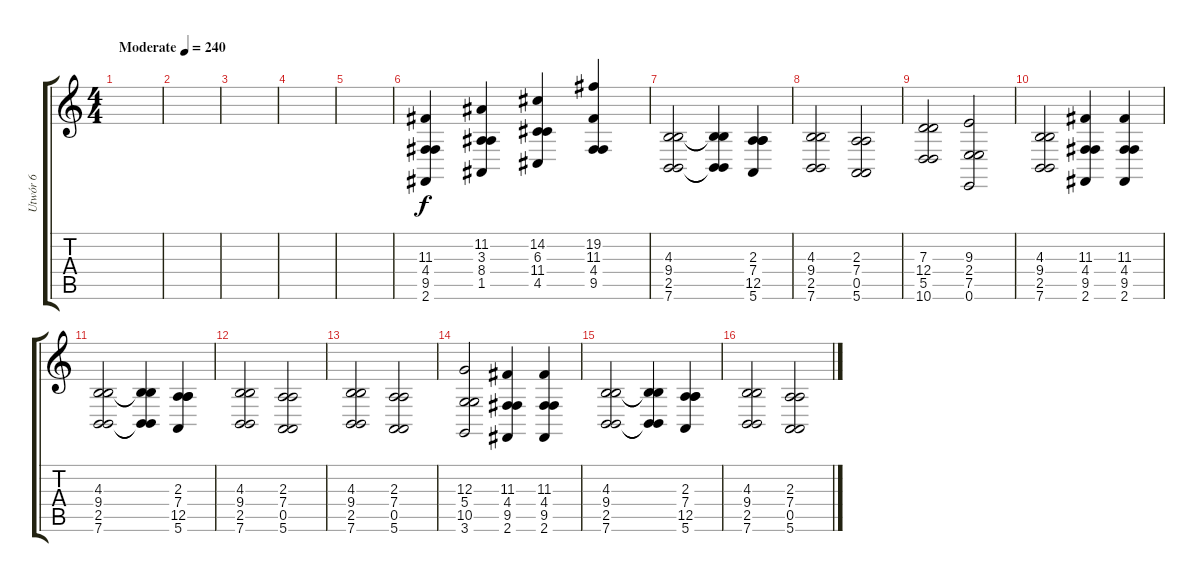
\track ("Utwór 6" "Utwór 6") {instrument pad2warm}
\staff {score tabs}
\tuning (E4 B3 G3 D3 A2 E2) {hide}
\ts (4 4)
\tempo (240 "Moderate")
\clef g2
\ks c
|
|
|
|
|
(11.3 4.4 9.5 2.6).4 (11.2 3.3 8.4 1.5).4 (14.2 6.3 11.4 4.5).4 (19.2 11.3 4.4 9.5).4 |
(4.3 9.4 2.5 7.6).2 (4.3{t} 9.4{t} 2.5{t} 7.6{t}).4 (2.3 7.4 12.5 5.6).4 |
(4.3 9.4 2.5 7.6).2 (2.3 7.4 0.5 5.6).2 |
(7.3 12.4 5.5 10.6).2 (9.3 2.4 7.5 0.6).2 |
(4.3 9.4 2.5 7.6).2 (11.3 4.4 9.5 2.6).4 (11.3 4.4 9.5 2.6).4 |
(4.3 9.4 2.5 7.6).2 (4.3{t} 9.4{t} 2.5{t} 7.6{t}).4 (2.3 7.4 12.5 5.6).4 |
(4.3 9.4 2.5 7.6).2 (2.3 7.4 0.5 5.6).2 |
(4.3 9.4 2.5 7.6).2 (2.3 7.4 0.5 5.6).2 |
(12.3 5.4 10.5 3.6).2 (11.3 4.4 9.5 2.6).4 (11.3 4.4 9.5 2.6).4 |
(4.3 9.4 2.5 7.6).2 (4.3{t} 9.4{t} 2.5{t} 7.6{t}).4 (2.3 7.4 12.5 5.6).4 |
(4.3 9.4 2.5 7.6).2 (2.3 7.4 0.5 5.6).2
